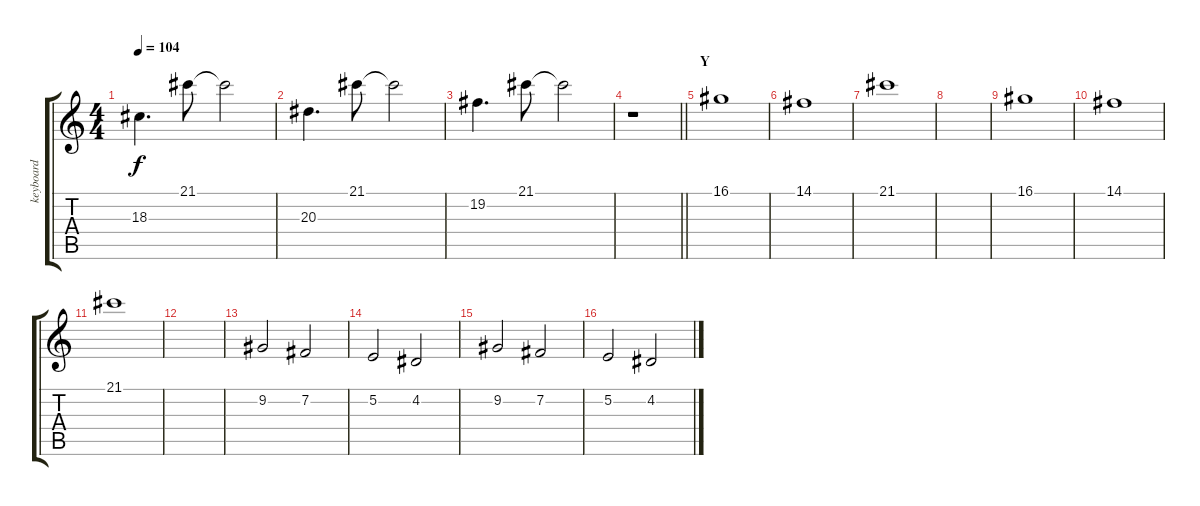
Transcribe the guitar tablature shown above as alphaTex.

\track ("keyboard" "keyboard") {instrument acousticgrandpiano}
\staff {score tabs}
\tuning (E4 B3 G3 D3 A2 E2) {hide}
\ts (4 4)
\tempo 104
\clef g2
\ks c
18.3.4{d dy f} 21.1.8 21.1{t}.2 |
20.3.4{d} 21.1.8 21.1{t}.2 |
19.2.4{d} 21.1.8 21.1{t}.2 |
\barLineRight lightlight
r.1 |
\section ("" "Y")
16.1.1 |
14.1.1 |
21.1.1 |
|
16.1.1 |
14.1.1 |
21.1.1 |
|
9.2.2 7.2.2 |
5.2.2 4.2.2 |
9.2.2 7.2.2 |
5.2.2 4.2.2
